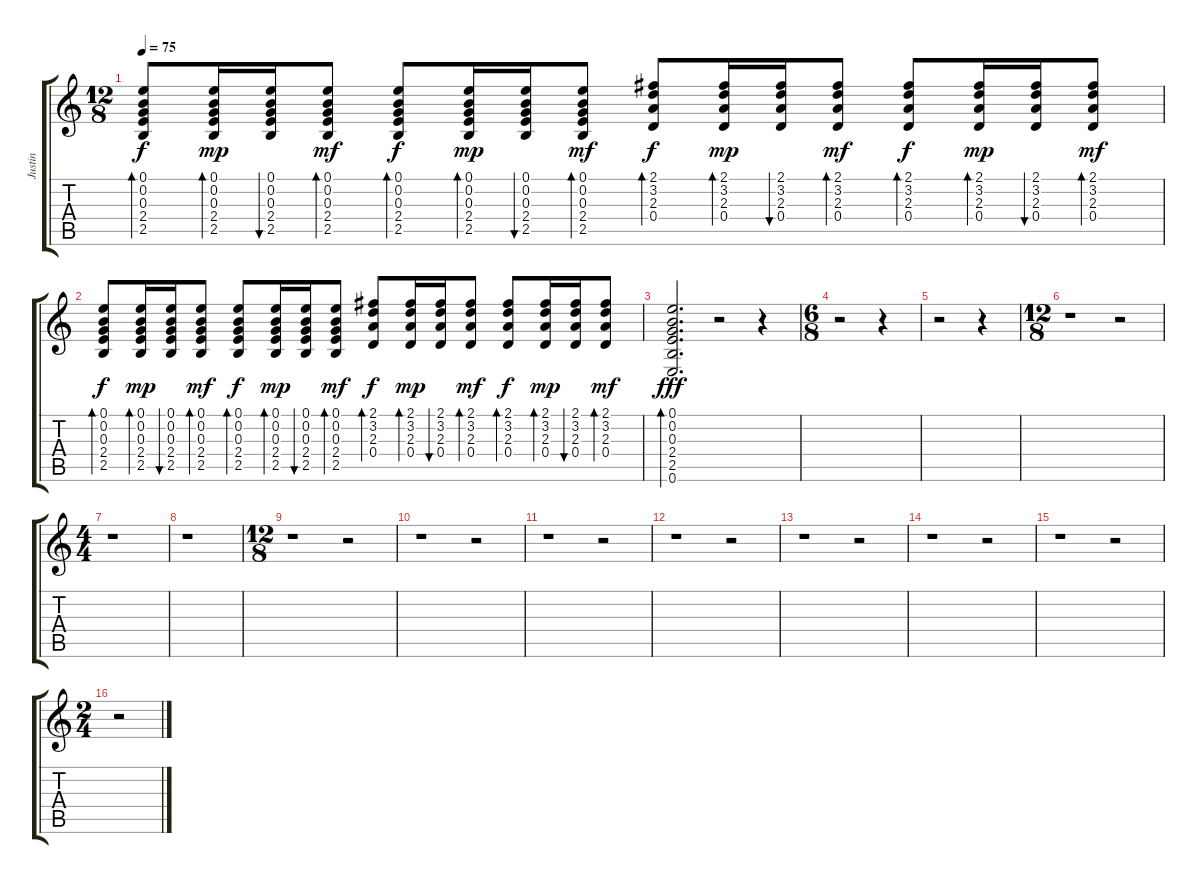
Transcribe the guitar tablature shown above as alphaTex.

\track ("Justin" "Justin") {instrument acousticguitarsteel}
\staff {score tabs}
\tuning (E4 B3 G3 D3 A2 E2) {hide}
\ts (12 8)
\tempo 75
\clef g2
\ks c
(0.1 0.2 0.3 2.4 2.5).8{bd 60 dy f} (0.1 0.2 0.3 2.4 2.5).16{bd 60 dy mp} (0.1 0.2 0.3 2.4 2.5).16{bu 60} (0.1 0.2 0.3 2.4 2.5).8{bd 60 dy mf} (0.1 0.2 0.3 2.4 2.5).8{bd 60 dy f} (0.1 0.2 0.3 2.4 2.5).16{bd 60 dy mp} (0.1 0.2 0.3 2.4 2.5).16{bu 60} (0.1 0.2 0.3 2.4 2.5).8{bd 60 dy mf} (2.1 3.2 2.3 0.4).8{bd 60 dy f} (2.1 3.2 2.3 0.4).16{bd 60 dy mp} (2.1 3.2 2.3 0.4).16{bu 60} (2.1 3.2 2.3 0.4).8{bd 60 dy mf} (2.1 3.2 2.3 0.4).8{bd 60 dy f} (2.1 3.2 2.3 0.4).16{bd 60 dy mp} (2.1 3.2 2.3 0.4).16{bu 60} (2.1 3.2 2.3 0.4).8{bd 60 dy mf} |
(0.1 0.2 0.3 2.4 2.5).8{bd 60 dy f} (0.1 0.2 0.3 2.4 2.5).16{bd 60 dy mp} (0.1 0.2 0.3 2.4 2.5).16{bu 60} (0.1 0.2 0.3 2.4 2.5).8{bd 60 dy mf} (0.1 0.2 0.3 2.4 2.5).8{bd 60 dy f} (0.1 0.2 0.3 2.4 2.5).16{bd 60 dy mp} (0.1 0.2 0.3 2.4 2.5).16{bu 60} (0.1 0.2 0.3 2.4 2.5).8{bd 60 dy mf} (2.1 3.2 2.3 0.4).8{bd 60 dy f} (2.1 3.2 2.3 0.4).16{bd 60 dy mp} (2.1 3.2 2.3 0.4).16{bu 60} (2.1 3.2 2.3 0.4).8{bd 60 dy mf} (2.1 3.2 2.3 0.4).8{bd 60 dy f} (2.1 3.2 2.3 0.4).16{bd 60 dy mp} (2.1 3.2 2.3 0.4).16{bu 60} (2.1 3.2 2.3 0.4).8{bd 60 dy mf} |
(0.1 0.2 0.3 2.4 2.5 0.6).2{d bd 120 dy fff} r.2 r.4 |
\ts (6 8)
r.2 r.4 |
r.2 r.4 |
\ts (12 8)
r.1 r.2 |
\ts (4 4)
r.1 |
r.1 |
\ts (12 8)
r.1 r.2 |
r.1 r.2 |
r.1 r.2 |
r.1 r.2 |
r.1 r.2 |
r.1 r.2 |
r.1 r.2 |
\ts (2 4)
r.2
